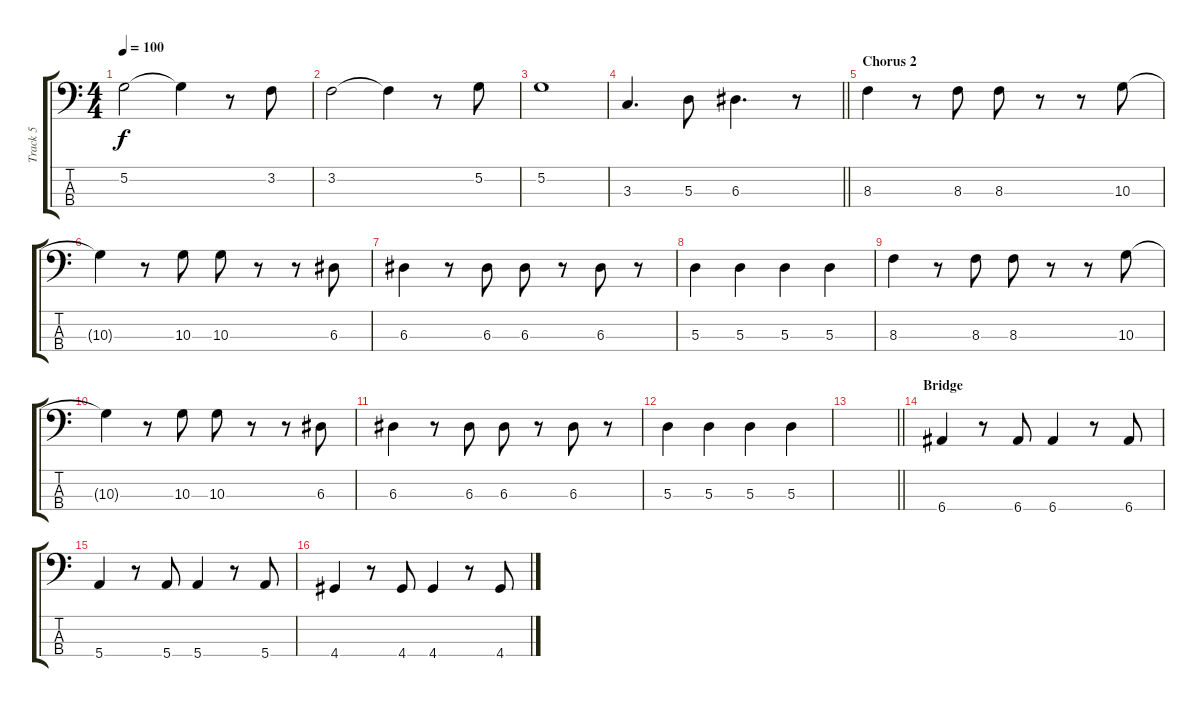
\track ("Track 5" "Track 5") {instrument electricbassfinger}
\staff {score tabs}
\tuning (G2 D2 A1 E1) {hide}
\ts (4 4)
\tempo 100
\clef f4
\ks c
5.2.2{dy f} 5.2{t}.4 r.8 3.2.8 |
3.2.2 3.2{t}.4 r.8 5.2.8 |
5.2.1 |
\barLineRight lightlight
3.3.4{d} 5.3.8 6.3.4{d} r.8 |
\section ("" "Chorus 2")
8.3.4 r.8 8.3.8 8.3.8 r.8 r.8 10.3.8 |
10.3{t}.4 r.8 10.3.8 10.3.8 r.8 r.8 6.3.8 |
6.3.4 r.8 6.3.8 6.3.8 r.8 6.3.8 r.8 |
5.3.4 5.3.4 5.3.4 5.3.4 |
8.3.4 r.8 8.3.8 8.3.8 r.8 r.8 10.3.8 |
10.3{t}.4 r.8 10.3.8 10.3.8 r.8 r.8 6.3.8 |
6.3.4 r.8 6.3.8 6.3.8 r.8 6.3.8 r.8 |
5.3.4 5.3.4 5.3.4 5.3.4 |
\barLineRight lightlight
|
\section ("" "Bridge")
6.4.4 r.8 6.4.8 6.4.4 r.8 6.4.8 |
5.4.4 r.8 5.4.8 5.4.4 r.8 5.4.8 |
4.4.4 r.8 4.4.8 4.4.4 r.8 4.4.8
